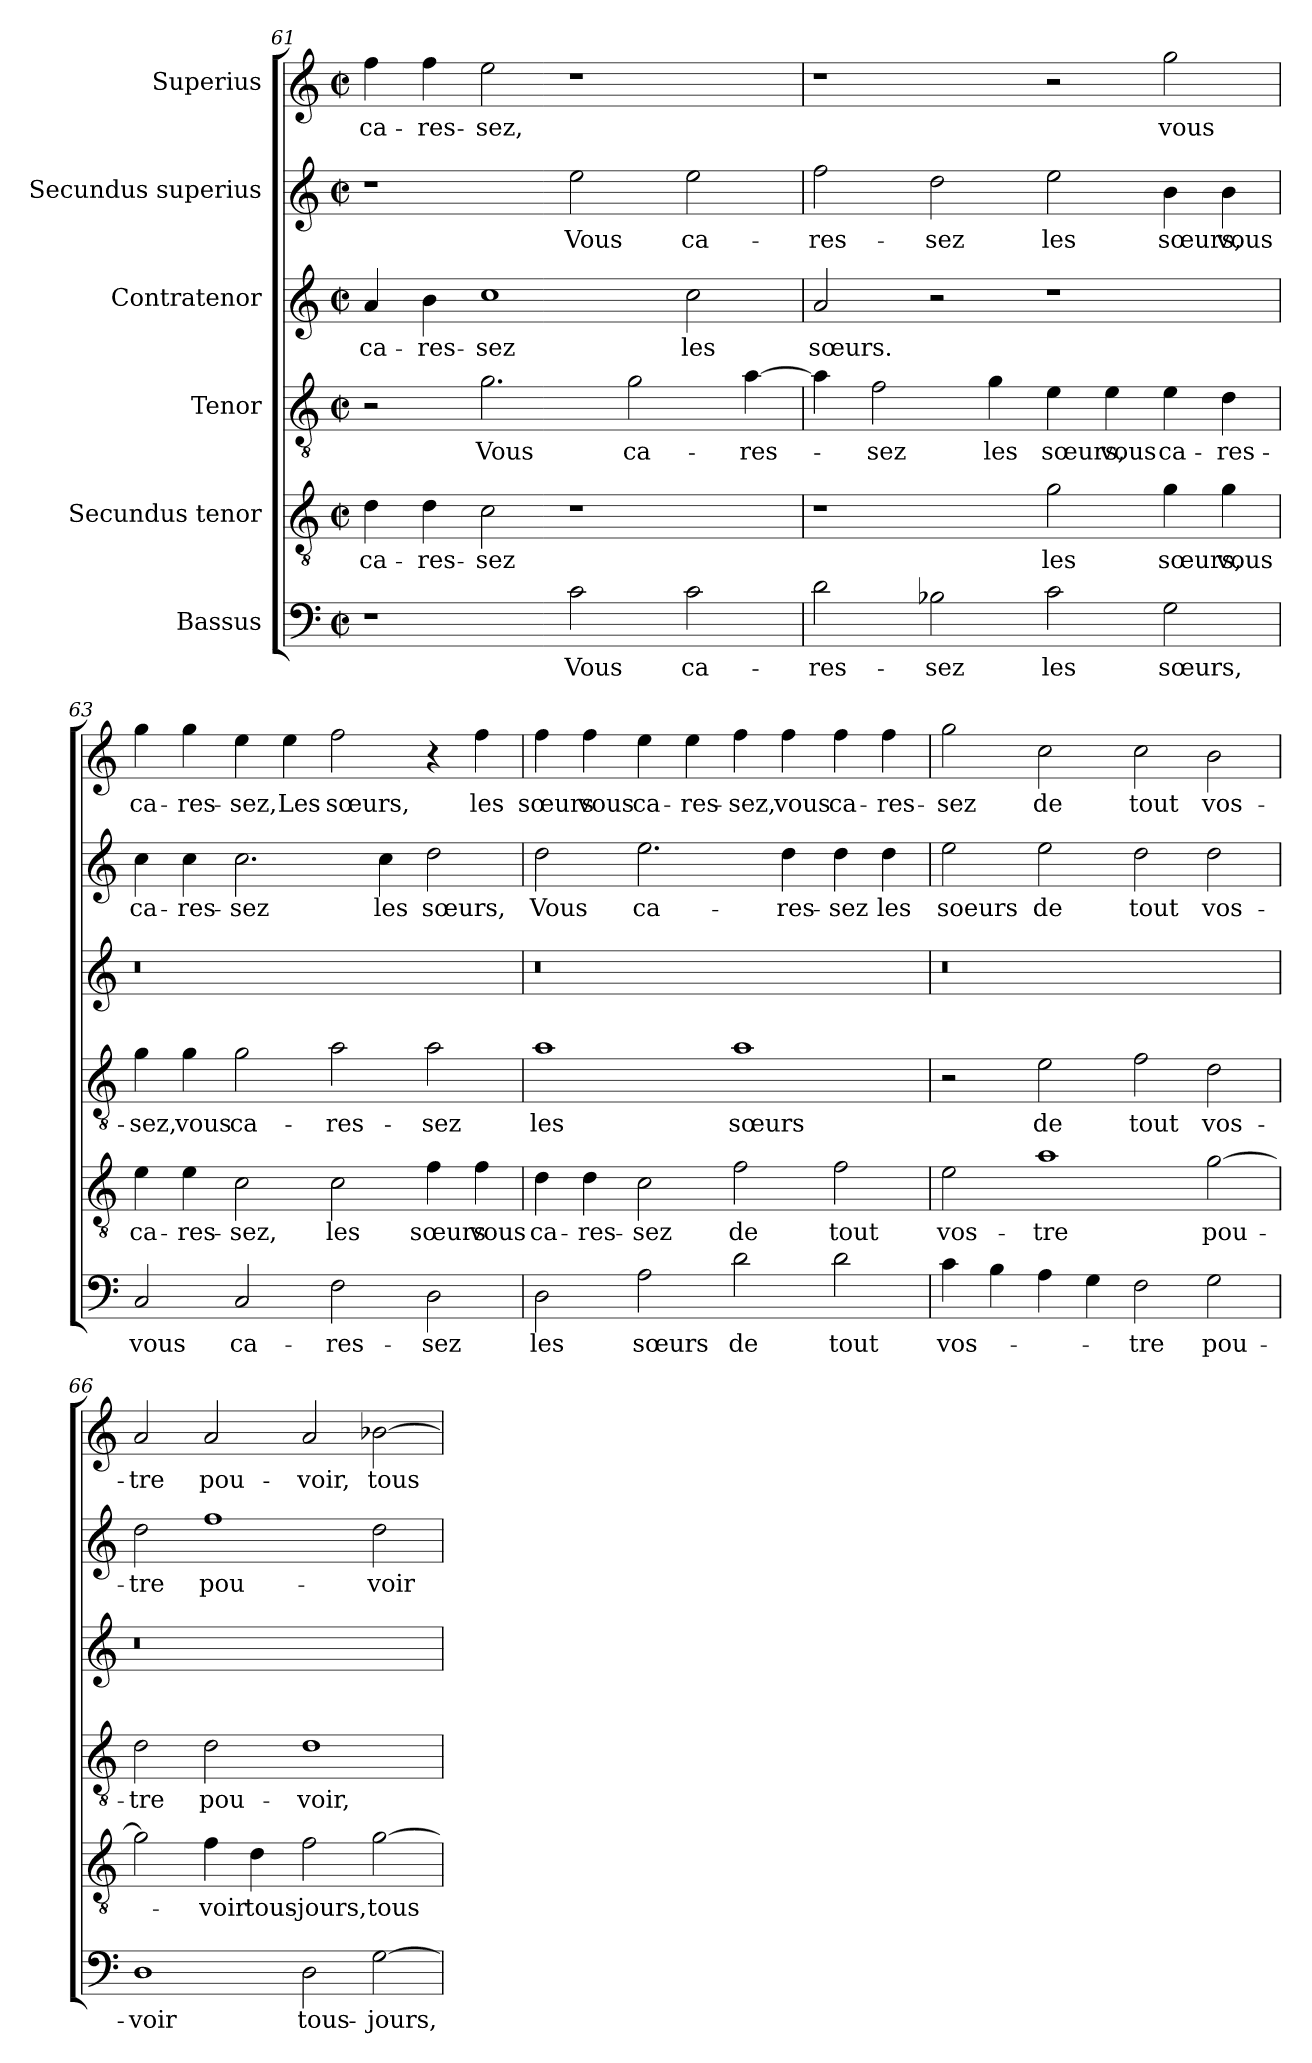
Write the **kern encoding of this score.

**kern	**text	**kern	**text	**kern	**text	**kern	**text	**kern	**text	**kern	**text
*part6	*part6	*part5	*part5	*part4	*part4	*part3	*part3	*part2	*part2	*part1	*part1
*staff6	*staff6	*staff5	*staff5	*staff4	*staff4	*staff3	*staff3	*staff2	*staff2	*staff1	*staff1
*I"Bassus	*	*I"Secundus tenor	*	*I"Tenor	*	*I"Contratenor	*	*I"Secundus superius	*	*I"Superius	*
*clefF4	*	*clefGv2	*	*clefGv2	*	*clefG2	*	*clefG2	*	*clefG2	*
*k[]	*	*k[]	*	*k[]	*	*k[]	*	*k[]	*	*k[]	*
*C:	*	*C:	*	*C:	*	*C:	*	*C:	*	*C:	*
*M2/2	*	*M2/2	*	*M2/2	*	*M2/2	*	*M2/2	*	*M2/2	*
*met(c|)	*	*met(c|)	*	*met(c|)	*	*met(c|)	*	*met(c|)	*	*met(c|)	*
=61	=61	=61	=61	=61	=61	=61	=61	=61	=61	=61	=61
1r	.	4d\	ca-	2r	.	4a/	ca-	1r	.	4ff\	ca-
.	.	4d\	-res-	.	.	4b\	-res-	.	.	4ff\	-res-
.	.	2c\	-sez	2.g\	Vous	1cc\	-sez	.	.	2ee\	-sez,
2c\	Vous	1r	.	.	.	.	.	2ee\	Vous	1r	.
.	.	.	.	2g\	ca-	.	.	.	.	.	.
2c\	ca-	.	.	.	.	2cc\	les	2ee\	ca-	.	.
.	.	.	.	[4a\	-res-	.	.	.	.	.	.
!!LO:LB:g=z
=62	=62	=62	=62	=62	=62	=62	=62	=62	=62	=62	=62
2d\	-res-	1r	.	4a\]	.	2a/	sœurs.	2ff\	-res-	1r	.
.	.	.	.	2f\	-sez	.	.	.	.	.	.
2B-X\	-sez	.	.	.	.	2r	.	2dd\	-sez	.	.
.	.	.	.	4g\	les	.	.	.	.	.	.
2c\	les	2g\	les	4e\	sœurs,	1r	.	2ee\	les	2r	.
.	.	.	.	4e\	vous	.	.	.	.	.	.
2G\	sœurs,	4g\	sœurs,	4e\	ca-	.	.	4b\	sœurs,	2gg\	vous
.	.	4g\	vous	4d\	-res-	.	.	4b\	vous	.	.
=63	=63	=63	=63	=63	=63	=63	=63	=63	=63	=63	=63
!	!	!	!	!	!	!LO:N:vis=0	!	!	!	!	!
2C/	vous	4e\	ca-	4g\	-sez,	1r	.	4cc\	ca-	4gg\	ca-
.	.	4e\	-res-	4g\	vous	.	.	4cc\	-res-	4gg\	-res-
2C/	ca-	2c\	-sez,	2g\	ca-	.	.	2.cc\	-sez	4ee\	-sez,
.	.	.	.	.	.	.	.	.	.	4ee\	Les
2F\	-res-	2c\	les	2a\	-res-	1ryy	.	.	.	2ff\	sœurs,
.	.	.	.	.	.	.	.	4cc\	les	.	.
2D\	-sez	4f\	sœurs	2a\	-sez	.	.	2dd\	sœurs,	4r	.
.	.	4f\	vous	.	.	.	.	.	.	4ff\	les
=64	=64	=64	=64	=64	=64	=64	=64	=64	=64	=64	=64
!	!	!	!	!	!	!LO:N:vis=0	!	!	!	!	!
2D\	les	4d\	ca-	1a\	les	1r	.	2dd\	Vous	4ff\	sœurs
.	.	4d\	-res-	.	.	.	.	.	.	4ff\	vous
2A\	sœurs	2c\	-sez	.	.	.	.	2.ee\	ca-	4ee\	ca-
.	.	.	.	.	.	.	.	.	.	4ee\	-res-
2d\	de	2f\	de	1a\	sœurs	1ryy	.	.	.	4ff\	-sez,
.	.	.	.	.	.	.	.	4dd\	-res-	4ff\	vous
2d\	tout	2f\	tout	.	.	.	.	4dd\	-sez	4ff\	ca-
.	.	.	.	.	.	.	.	4dd\	les	4ff\	-res-
=65	=65	=65	=65	=65	=65	=65	=65	=65	=65	=65	=65
!	!	!	!	!	!	!LO:N:vis=0	!	!	!	!	!
4c\	vos-	2e\	vos-	2r	.	1r	.	2ee\	soeurs	2gg\	-sez
4B\	.	.	.	.	.	.	.	.	.	.	.
4A\	.	1a\	-tre	2e\	de	.	.	2ee\	de	2cc\	de
4G\	.	.	.	.	.	.	.	.	.	.	.
2F\	-tre	.	.	2f\	tout	1ryy	.	2dd\	tout	2cc\	tout
2G\	pou-	[2g\	pou-	2d\	vos-	.	.	2dd\	vos-	2b\	vos-
!!LO:LB:g=z
=66	=66	=66	=66	=66	=66	=66	=66	=66	=66	=66	=66
!	!	!	!	!	!	!LO:N:vis=0	!	!	!	!	!
1D\	-voir	2g\]	.	2d\	-tre	1r	.	2dd\	-tre	2a/	-tre
.	.	4f\	-voir	2d\	pou-	.	.	1ff\	pou-	2a/	pou-
.	.	4d\	tous-	.	.	.	.	.	.	.	.
2D\	tous-	2f\	-jours,	1d\	-voir,	1ryy	.	.	.	2a/	-voir,
[2G\	-jours,	[2g\	tous-	.	.	.	.	2dd\	-voir	[2b-X\	tous-
=	=	=	=	=	=	=	=	=	=	=	=
*-	*-	*-	*-	*-	*-	*-	*-	*-	*-	*-	*-
